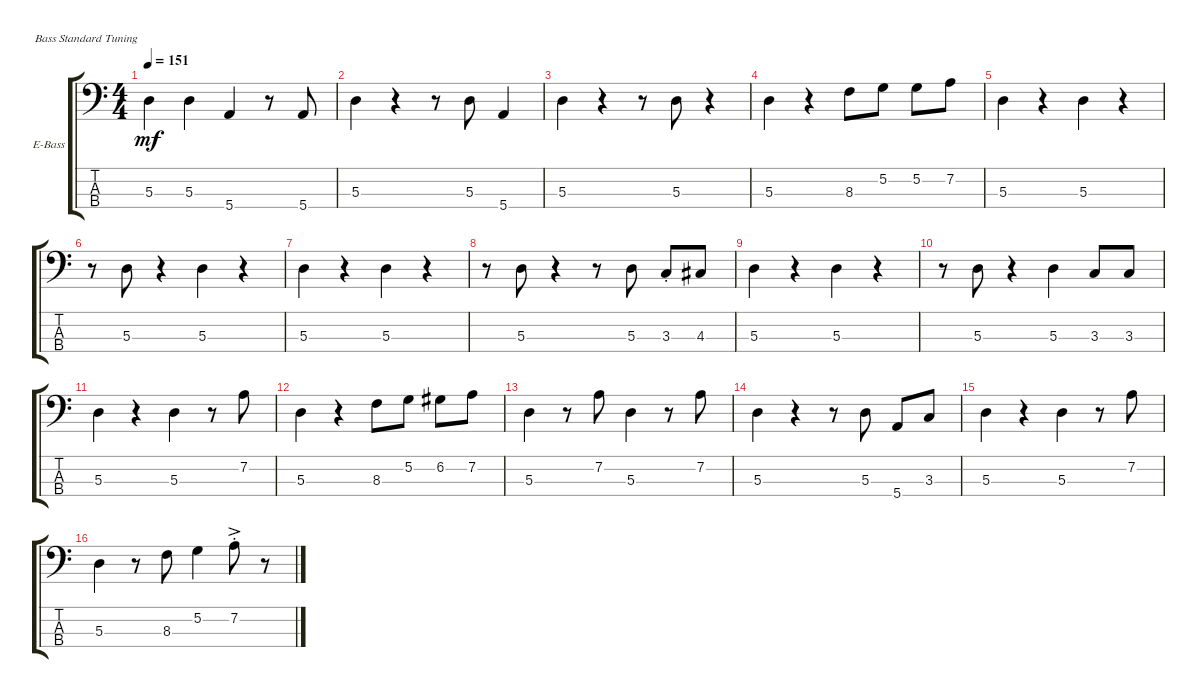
\bracketExtendMode groupsimilarinstruments
\firstSystemTrackNameOrientation horizontal
\otherSystemsTrackNameOrientation horizontal
\track ("Electric Bass" "E-Bass") {instrument electricbassfinger}
\staff {score tabs}
\tuning (G2 D2 A1 E1)
\ts (4 4)
\tempo 151
\clef f4
\ks aminor
5.3.4{dy mf} 5.3.4 5.4.4 r.8 5.4.8 |
5.3.4 r.4 r.8 5.3.8 5.4.4 |
5.3.4 r.4 r.8 5.3.8 r.4 |
5.3.4 r.4 8.3.8 5.2.8 5.2.8 7.2.8 |
5.3.4 r.4 5.3.4 r.4 |
r.8 5.3.8 r.4 5.3.4 r.4 |
5.3.4 r.4 5.3.4 r.4 |
r.8 5.3.8 r.4 r.8 5.3.8 3.3{st}.8 4.3.8 |
5.3.4 r.4 5.3.4 r.4 |
r.8 5.3.8 r.4 5.3.4 3.3.8 3.3.8 |
5.3.4 r.4 5.3.4 r.8 7.2.8 |
5.3.4 r.4 8.3.8 5.2.8 6.2.8 7.2.8 |
5.3.4 r.8 7.2.8 5.3.4 r.8 7.2.8 |
5.3.4 r.4 r.8 5.3.8 5.4.8 3.3.8 |
5.3.4 r.4 5.3.4 r.8 7.2.8 |
5.3.4 r.8 8.3.8 5.2.4 7.2{ac st}.8 r.8
